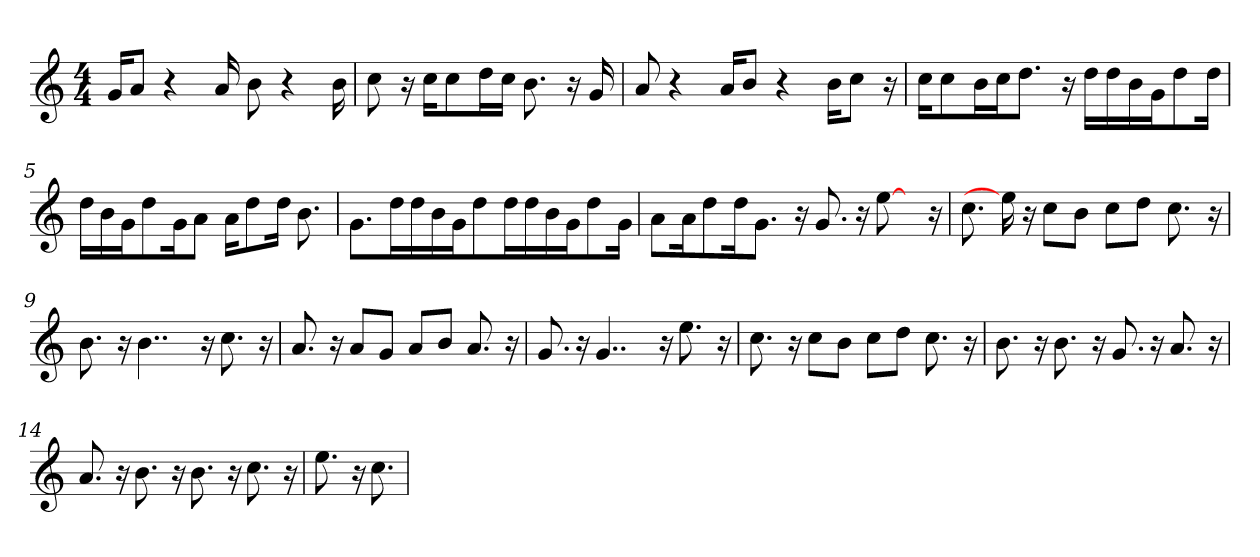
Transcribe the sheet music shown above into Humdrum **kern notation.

**kern
*part1
*staff1
*clefG2
*k[]
*M4/4
*MM120
=1
16g/KL
8a/J
4r
16a/
8b\
4r
16b\
=2
8cc\
16r
16cc\KL
8cc\
16dd\L
16cc\JJ
8.b\
16r
16g/
=3
8a/
4r
16a/KL
8b/J
4r
16b\KL
8cc\J
16r
=4
16cc\KL
8cc\
16b\L
16cc\J
8.dd\J
16r
16dd\LL
16dd\
16b\
16g\J
8dd\
16dd\Jk
!!LO:LB:g=z
=5
16dd\LL
16b\
16g\J
8dd\
16g\K
8a\J
16a\KL
8dd\
16dd\Jk
8.b\
=6
8.g\L
16dd\L
16dd\
16b\
16g\J
8dd\
16dd\L
16dd\
16b\
16g\J
8dd\
16g\Jk
=7
8a\L
16a\K
8dd\
16dd\K
8.g\J
16r
8.g/
16r
[8ee\
16ryy
16r
=8
8.cc\
16ee\]
16r
8cc\L
8b\J
8cc\L
8dd\J
8.cc\
16r
!!LO:LB:g=z
=9
8.b\
16r
4..b\
16r
8.cc\
16r
=10
8.a/
16r
8a/L
8g/J
8a/L
8b/J
8.a/
16r
=11
8.g/
16r
4..g/
16r
8.ee\
16r
=12
8.cc\
16r
8cc\L
8b\J
8cc\L
8dd\J
8.cc\
16r
=13
8.b\
16r
8.b\
16r
8.g/
16r
8.a/
16r
!!LO:LB:g=z
=14
8.a/
16r
8.b\
16r
8.b\
16r
8.cc\
16r
=15
8.ee\
16r
8.cc\
=
*-
